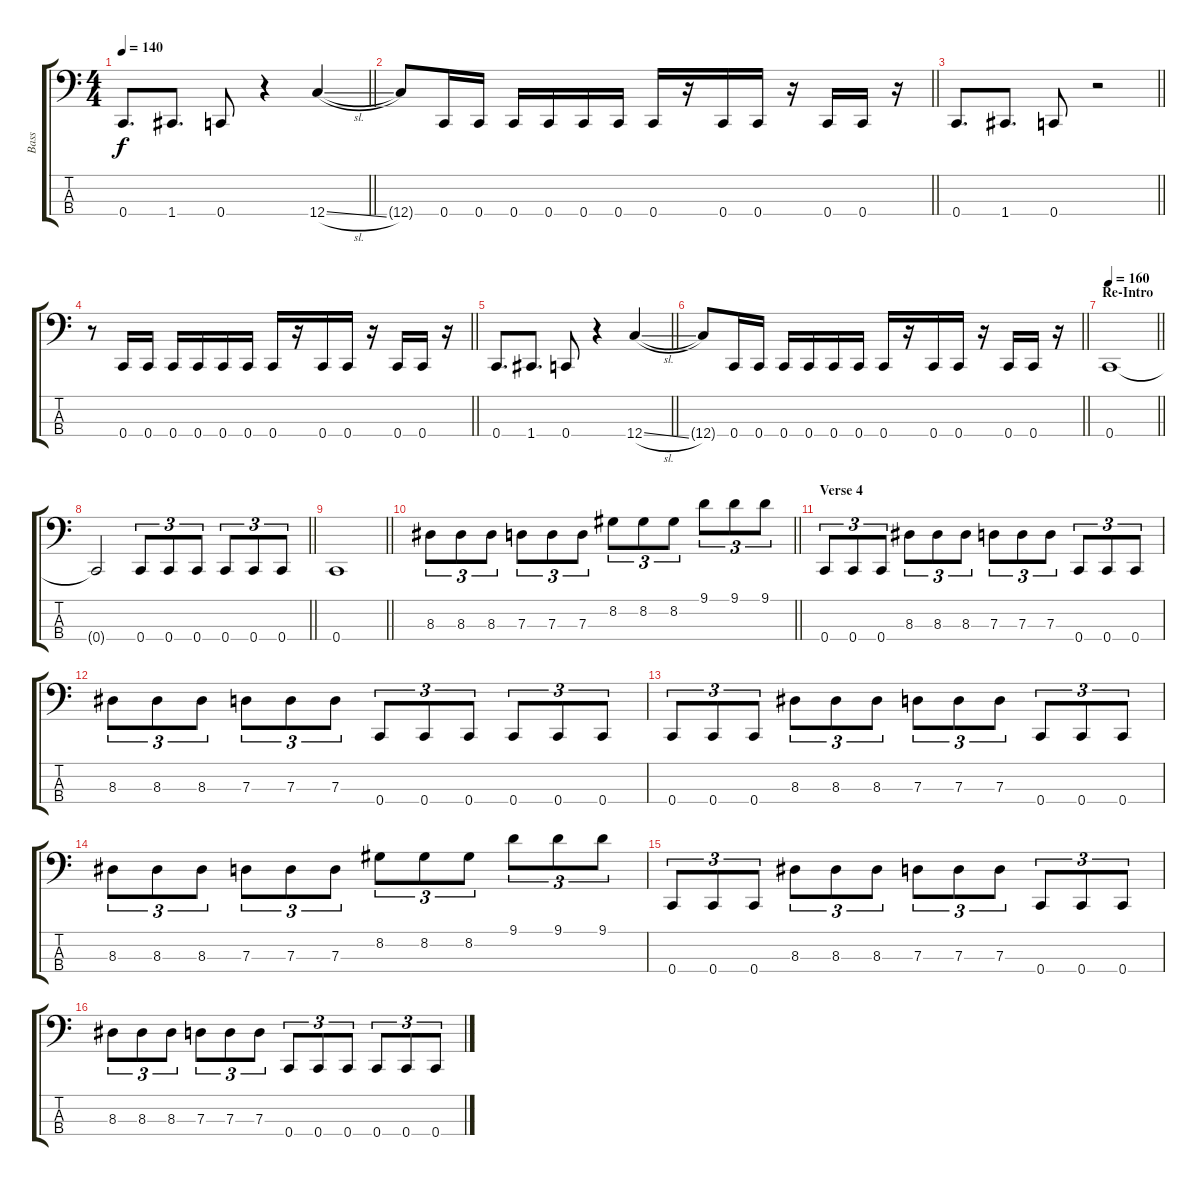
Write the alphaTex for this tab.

\track ("Bass" "Bass") {instrument electricbassfinger}
\staff {score tabs}
\tuning (F2 C2 G1 C1) {hide}
\ts (4 4)
\tempo 140
\clef f4
\barLineRight lightlight
\ks c
0.4.8{d dy f} 1.4.8{d} 0.4.8 r.4 12.4{sl}.4 |
\barLineRight lightlight
12.4{t}.8 0.4.16 0.4.16 0.4.16 0.4.16 0.4.16 0.4.16 0.4.16 r.16 0.4.16 0.4.16 r.16 0.4.16 0.4.16 r.16 |
\barLineRight lightlight
0.4.8{d} 1.4.8{d} 0.4.8 r.2 |
\barLineRight lightlight
r.8 0.4.16 0.4.16 0.4.16 0.4.16 0.4.16 0.4.16 0.4.16 r.16 0.4.16 0.4.16 r.16 0.4.16 0.4.16 r.16 |
\barLineRight lightlight
0.4.8{d} 1.4.8{d} 0.4.8 r.4 12.4{sl}.4 |
\barLineRight lightlight
12.4{t}.8 0.4.16 0.4.16 0.4.16 0.4.16 0.4.16 0.4.16 0.4.16 r.16 0.4.16 0.4.16 r.16 0.4.16 0.4.16 r.16 |
\section ("" "Re-Intro")
\tempo 160
\barLineRight lightlight
0.4.1 |
\barLineRight lightlight
0.4{t}.2 0.4.8{tu (3 2)} 0.4.8{tu (3 2)} 0.4.8{tu (3 2)} 0.4.8{tu (3 2)} 0.4.8{tu (3 2)} 0.4.8{tu (3 2)} |
\barLineRight lightlight
0.4.1 |
\barLineRight lightlight
8.3.8{tu (3 2)} 8.3.8{tu (3 2)} 8.3.8{tu (3 2)} 7.3.8{tu (3 2)} 7.3.8{tu (3 2)} 7.3.8{tu (3 2)} 8.2.8{tu (3 2)} 8.2.8{tu (3 2)} 8.2.8{tu (3 2)} 9.1.8{tu (3 2)} 9.1.8{tu (3 2)} 9.1.8{tu (3 2)} |
\section ("" "Verse 4")
0.4.8{tu (3 2)} 0.4.8{tu (3 2)} 0.4.8{tu (3 2)} 8.3.8{tu (3 2)} 8.3.8{tu (3 2)} 8.3.8{tu (3 2)} 7.3.8{tu (3 2)} 7.3.8{tu (3 2)} 7.3.8{tu (3 2)} 0.4.8{tu (3 2)} 0.4.8{tu (3 2)} 0.4.8{tu (3 2)} |
8.3.8{tu (3 2)} 8.3.8{tu (3 2)} 8.3.8{tu (3 2)} 7.3.8{tu (3 2)} 7.3.8{tu (3 2)} 7.3.8{tu (3 2)} 0.4.8{tu (3 2)} 0.4.8{tu (3 2)} 0.4.8{tu (3 2)} 0.4.8{tu (3 2)} 0.4.8{tu (3 2)} 0.4.8{tu (3 2)} |
0.4.8{tu (3 2)} 0.4.8{tu (3 2)} 0.4.8{tu (3 2)} 8.3.8{tu (3 2)} 8.3.8{tu (3 2)} 8.3.8{tu (3 2)} 7.3.8{tu (3 2)} 7.3.8{tu (3 2)} 7.3.8{tu (3 2)} 0.4.8{tu (3 2)} 0.4.8{tu (3 2)} 0.4.8{tu (3 2)} |
8.3.8{tu (3 2)} 8.3.8{tu (3 2)} 8.3.8{tu (3 2)} 7.3.8{tu (3 2)} 7.3.8{tu (3 2)} 7.3.8{tu (3 2)} 8.2.8{tu (3 2)} 8.2.8{tu (3 2)} 8.2.8{tu (3 2)} 9.1.8{tu (3 2)} 9.1.8{tu (3 2)} 9.1.8{tu (3 2)} |
0.4.8{tu (3 2)} 0.4.8{tu (3 2)} 0.4.8{tu (3 2)} 8.3.8{tu (3 2)} 8.3.8{tu (3 2)} 8.3.8{tu (3 2)} 7.3.8{tu (3 2)} 7.3.8{tu (3 2)} 7.3.8{tu (3 2)} 0.4.8{tu (3 2)} 0.4.8{tu (3 2)} 0.4.8{tu (3 2)} |
8.3.8{tu (3 2)} 8.3.8{tu (3 2)} 8.3.8{tu (3 2)} 7.3.8{tu (3 2)} 7.3.8{tu (3 2)} 7.3.8{tu (3 2)} 0.4.8{tu (3 2)} 0.4.8{tu (3 2)} 0.4.8{tu (3 2)} 0.4.8{tu (3 2)} 0.4.8{tu (3 2)} 0.4.8{tu (3 2)}
